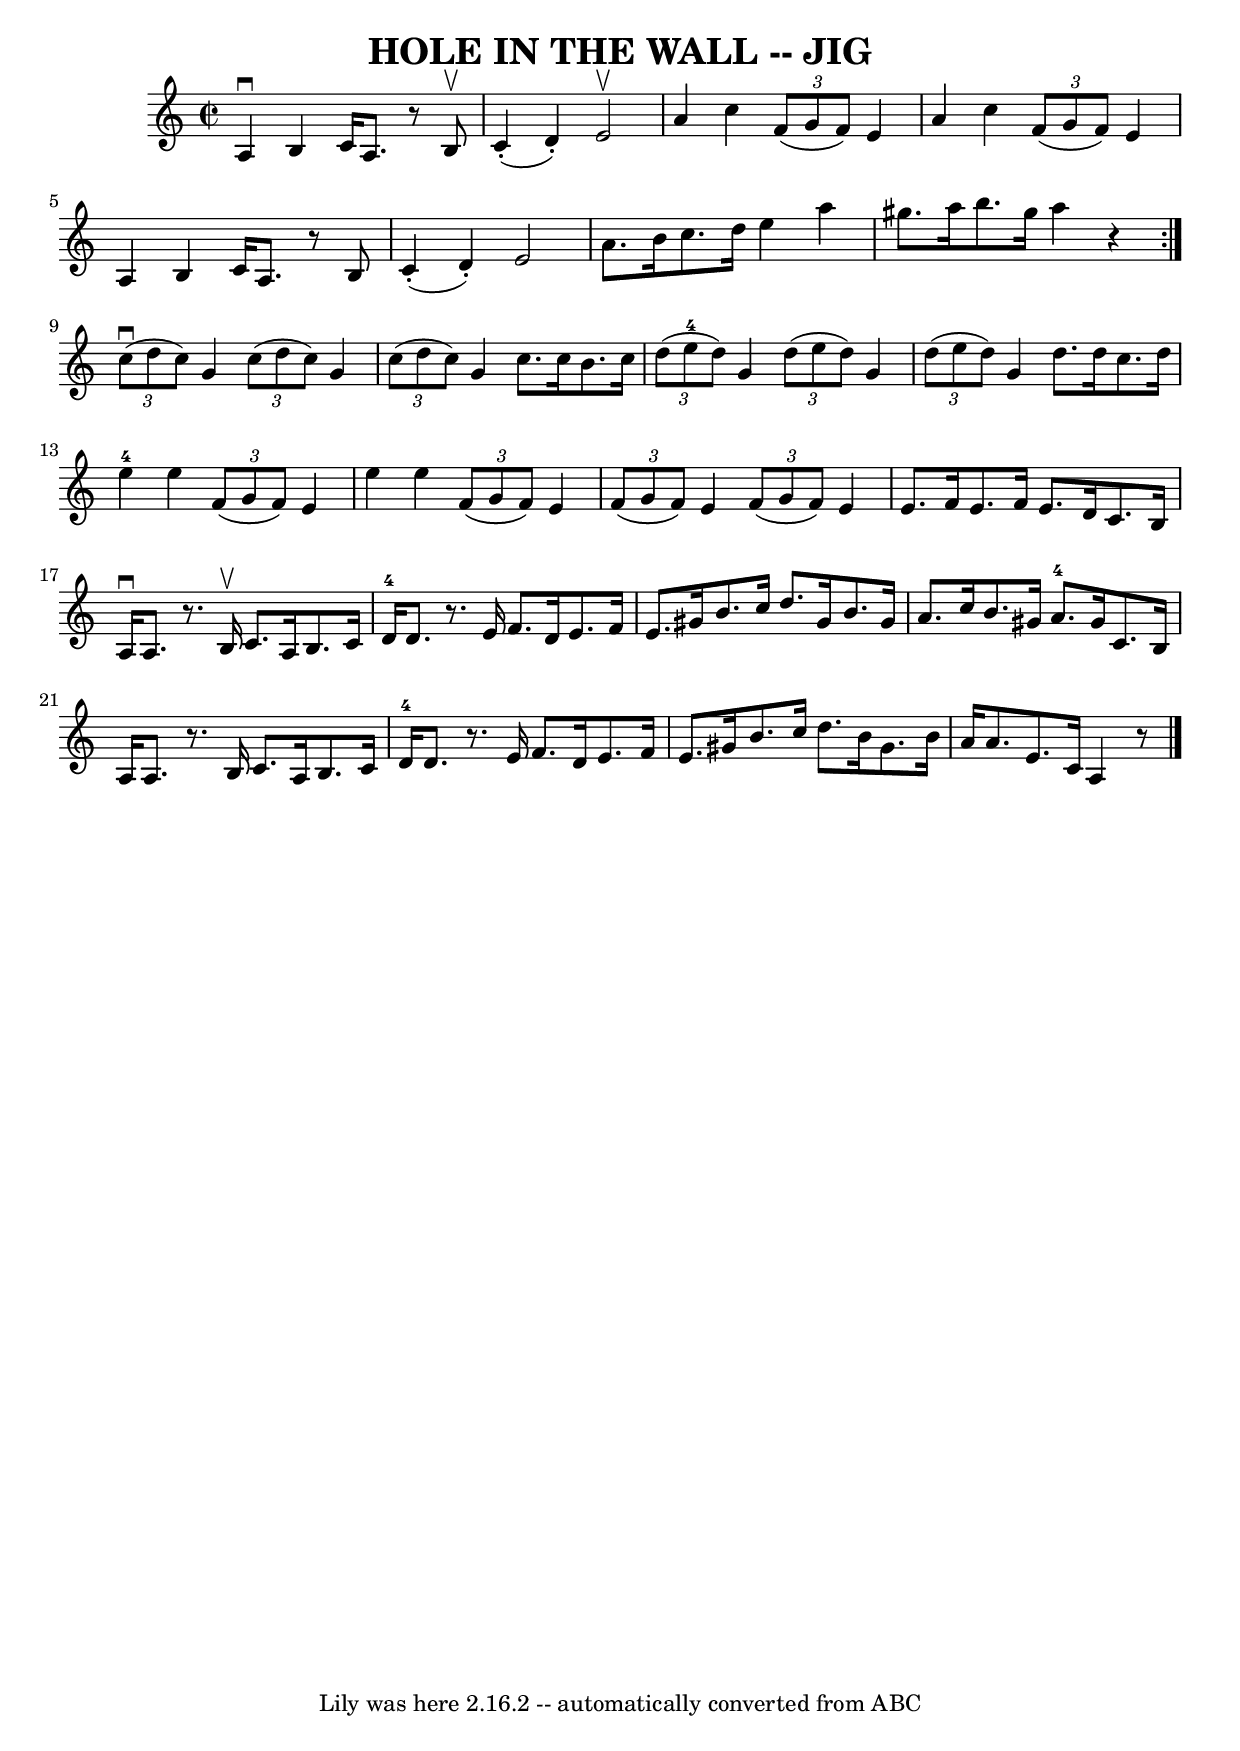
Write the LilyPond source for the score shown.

\version "2.16.2"
\include "Mammoth.ily"
\header {
  %% book = "Ryan's Mammoth Collection of Fiddle Tunes"
  crossRefNumber = "1"
  footnotes = ""
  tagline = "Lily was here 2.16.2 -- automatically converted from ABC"
  title = "HOLE IN THE WALL -- JIG"

}
voicedefault =  {



  \repeat volta 2 {

    \override Staff.TimeSignature #'style = #'C
    \time 2/2 
    \key c \major
 a4^\downbow b4 c'16 a8.    r8 b8^\upbow   
    |
    c'4 (-. d'4 -.) e'2^\upbow   |
    a'4 c''4    
    \times 2/3 { f'8 (g'8 f'8) 
	       } e'4    |
    a'4 c''4    
    \times 2/3 { f'8 (g'8 f'8) 
	       } e'4        |
    a4 b4    
    c'16 a8.    r8 b8    |
    c'4 (-. d'4 -.) e'2    |
    
    a'8. b'16 c''8. d''16 e''4 a''4    |
    gis''8. a''16   
    b''8. gis''16 a''4    r4   
  }     \times 2/3 { c''8 (^\downbow d''8   
		     c''8) 
		   } g'4    \times 2/3 { c''8 (d''8 c''8) 
				       } g'4    
  |
  \times 2/3 { c''8 (d''8 c''8) 
	     } g'4 c''8. c''16   
  b'8. c''16        |
  \times 2/3 { d''8 (e''8-4 d''8) 
	     } 
  g'4    \times 2/3 { d''8 (e''8 d''8) 
		    } g'4    |
  
  \times 2/3 { d''8 (e''8 d''8) 
	     } g'4 d''8. d''16 c''8.    
  d''16        |
  e''4-4 e''4    \times 2/3 { f'8 (g'8 f'8 
			      ) 
			    } e'4    |
  e''4 e''4    \times 2/3 { f'8 (g'8 f'8) 

			  } e'4        |
  \times 2/3 { f'8 (g'8 f'8) 
	     } e'4    
  \times 2/3 { f'8 (g'8 f'8) 
	     } e'4    |
  e'8. f'16    
  e'8. f'16 e'8. d'16 c'8. b16    |
  a16^\downbow a8. 
  r8. b16^\upbow c'8. a16 b8. c'16    |
  d'16-4   
  d'8.    r8. e'16 f'8. d'16 e'8. f'16        |
  e'8.    
  gis'16 b'8. c''16 d''8. gis'16 b'8. gis'16    |
  a'8. 
  c''16 b'8. gis'16 a'8.-4 gis'16 c'8. b16        
  |
  a16 a8.    r8. b16 c'8. a16 b8. c'16    |
  
  d'16-4 d'8.    r8. e'16 f'8. d'16 e'8. f'16        |
  
  e'8. gis'16 b'8. c''16 d''8. b'16 gis'8. b'16    |
  
  a'16 a'8. e'8. c'16 a4    r8   \bar "|."   

}

\score{
  <<

    \context Staff="default"
    {
      \voicedefault 
      
    }

  >>
  \layout {
    
  }
  \midi {
  }

}
